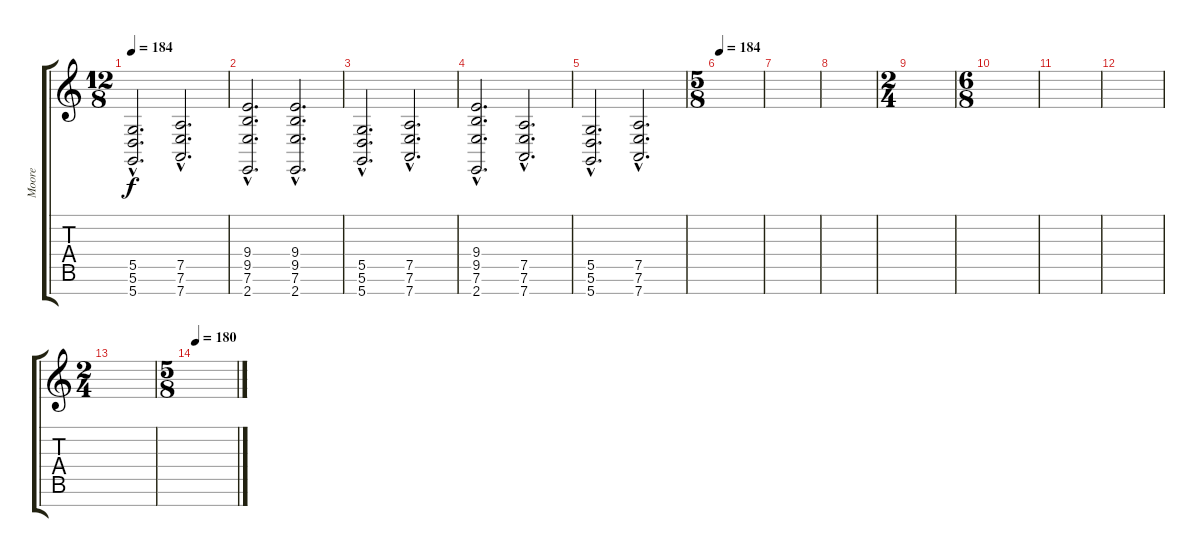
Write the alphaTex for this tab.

\track ("Moore" "Moore") {instrument electricpiano2}
\staff {score tabs}
\tuning (A4 E4 C4 G3 D3 A2 D2) {hide}
\ts (12 8)
\tempo 184
\clef g2
\ks c
(5.5{hac} 5.6{hac} 5.7{hac}).2{d dy f} (7.5{hac} 7.6{hac} 7.7{hac}).2{d} |
(9.4{hac} 9.5{hac} 7.6{hac} 2.7{hac}).2{d} (9.4{hac} 9.5{hac} 7.6{hac} 2.7{hac}).2{d} |
(5.5{hac} 5.6{hac} 5.7{hac}).2{d} (7.5{hac} 7.6{hac} 7.7{hac}).2{d} |
(9.4{hac} 9.5{hac} 7.6{hac} 2.7{hac}).2{d} (7.5{hac} 7.6{hac} 7.7{hac}).2{d} |
(5.5{hac} 5.6{hac} 5.7{hac}).2{d} (7.5{hac} 7.6{hac} 7.7{hac}).2{d} |
\ts (5 8)
\tempo 184
|
|
|
\ts (2 4)
|
\ts (6 8)
|
|
|
\ts (2 4)
|
\ts (5 8)
\tempo 180
